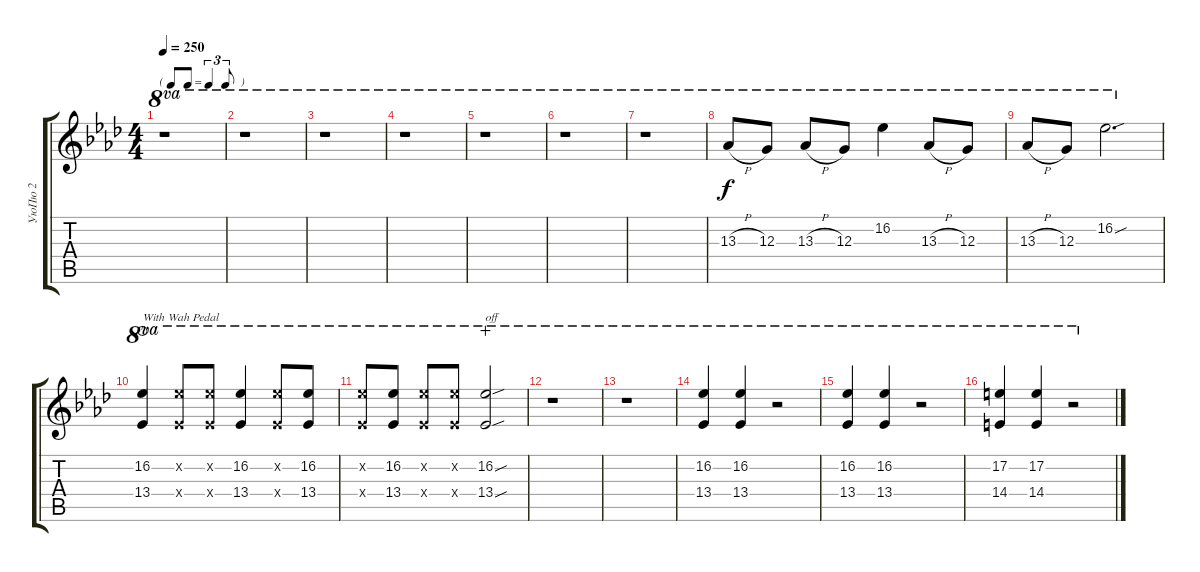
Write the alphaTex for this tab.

\track ("УюПю 2" "УюПю 2") {instrument overdrivenguitar}
\staff {score tabs}
\tuning (E4 B3 G3 D3 A2 E2) {hide}
\ts (4 4)
\tf triplet8th
\tempo 250
\clef g2
\ks ab
r.1{ot 8va dy f} |
r.1{ot 8va} |
r.1{ot 8va} |
r.1{ot 8va} |
r.1{ot 8va} |
r.1{ot 8va} |
r.1{ot 8va} |
13.3{h}.8{ot 8va} 12.3.8{ot 8va} 13.3{h}.8{ot 8va} 12.3.8{ot 8va} 16.2.4{ot 8va} 13.3{h}.8{ot 8va} 12.3.8{ot 8va} |
13.3{h}.8{ot 8va} 12.3.8{ot 8va} 16.2{sou}.2{d ot 8va} |
(16.2 13.4).4{ot 8va txt "With Wah Pedal" waho} (16.2{x} 13.4{x}).8{ot 8va} (16.2{x} 13.4{x}).8{ot 8va} (16.2 13.4).4{ot 8va} (16.2{x} 13.4{x}).8{ot 8va} (16.2 13.4).8{ot 8va} |
(16.2{x} 13.4{x}).8{ot 8va} (16.2 13.4).8{ot 8va} (16.2{x} 13.4{x}).8{ot 8va} (16.2{x} 13.4{x}).8{ot 8va} (16.2{sou} 13.4{sou}).2{ot 8va txt "off" wahc} |
r.1{ot 8va} |
r.1{ot 8va} |
(16.2 13.4).4{ot 8va} (16.2 13.4).4{ot 8va} r.2{ot 8va} |
(16.2 13.4).4{ot 8va} (16.2 13.4).4{ot 8va} r.2{ot 8va} |
(17.2 14.4).4{ot 8va} (17.2 14.4).4{ot 8va} r.2{ot 8va}
